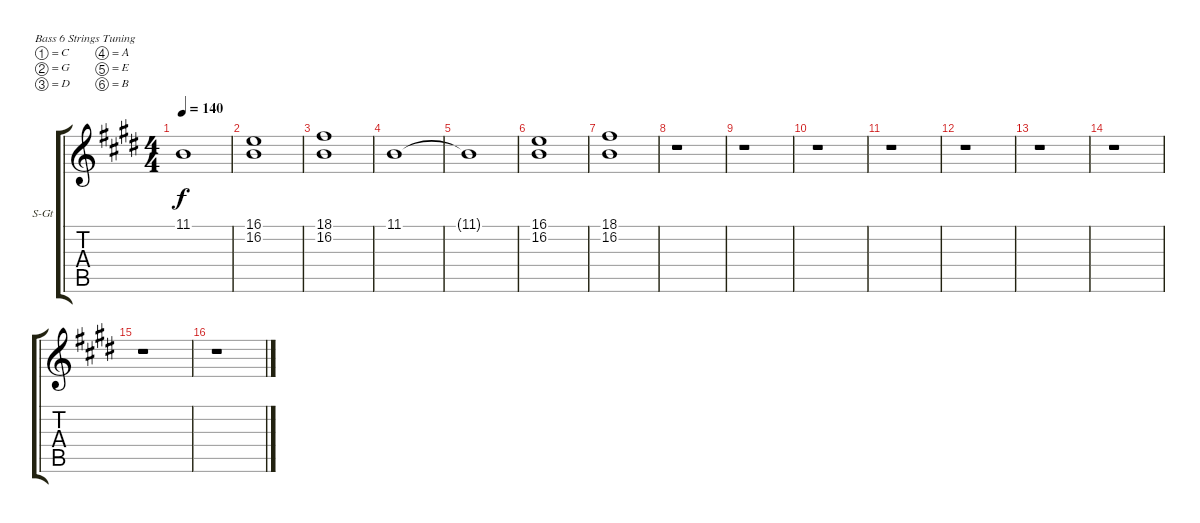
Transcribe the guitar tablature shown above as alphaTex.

\bracketExtendMode groupsimilarinstruments
\firstSystemTrackNameOrientation horizontal
\otherSystemsTrackNameOrientation horizontal
\track ("Brass" "S-Gt") {instrument brasssection}
\staff {score tabs}
\tuning (C3 G2 D2 A1 E1 B0)
\displaytranspose 12
\ts (4 4)
\tempo 140
\clef g2
\ks e
11.1{t}.1{dy f} |
(16.1 16.2).1 |
(18.1 16.2).1 |
11.1.1 |
11.1{t}.1 |
(16.1 16.2).1 |
(18.1 16.2).1 |
r.1 |
r.1 |
r.1 |
r.1 |
r.1 |
r.1 |
r.1 |
r.1 |
r.1
